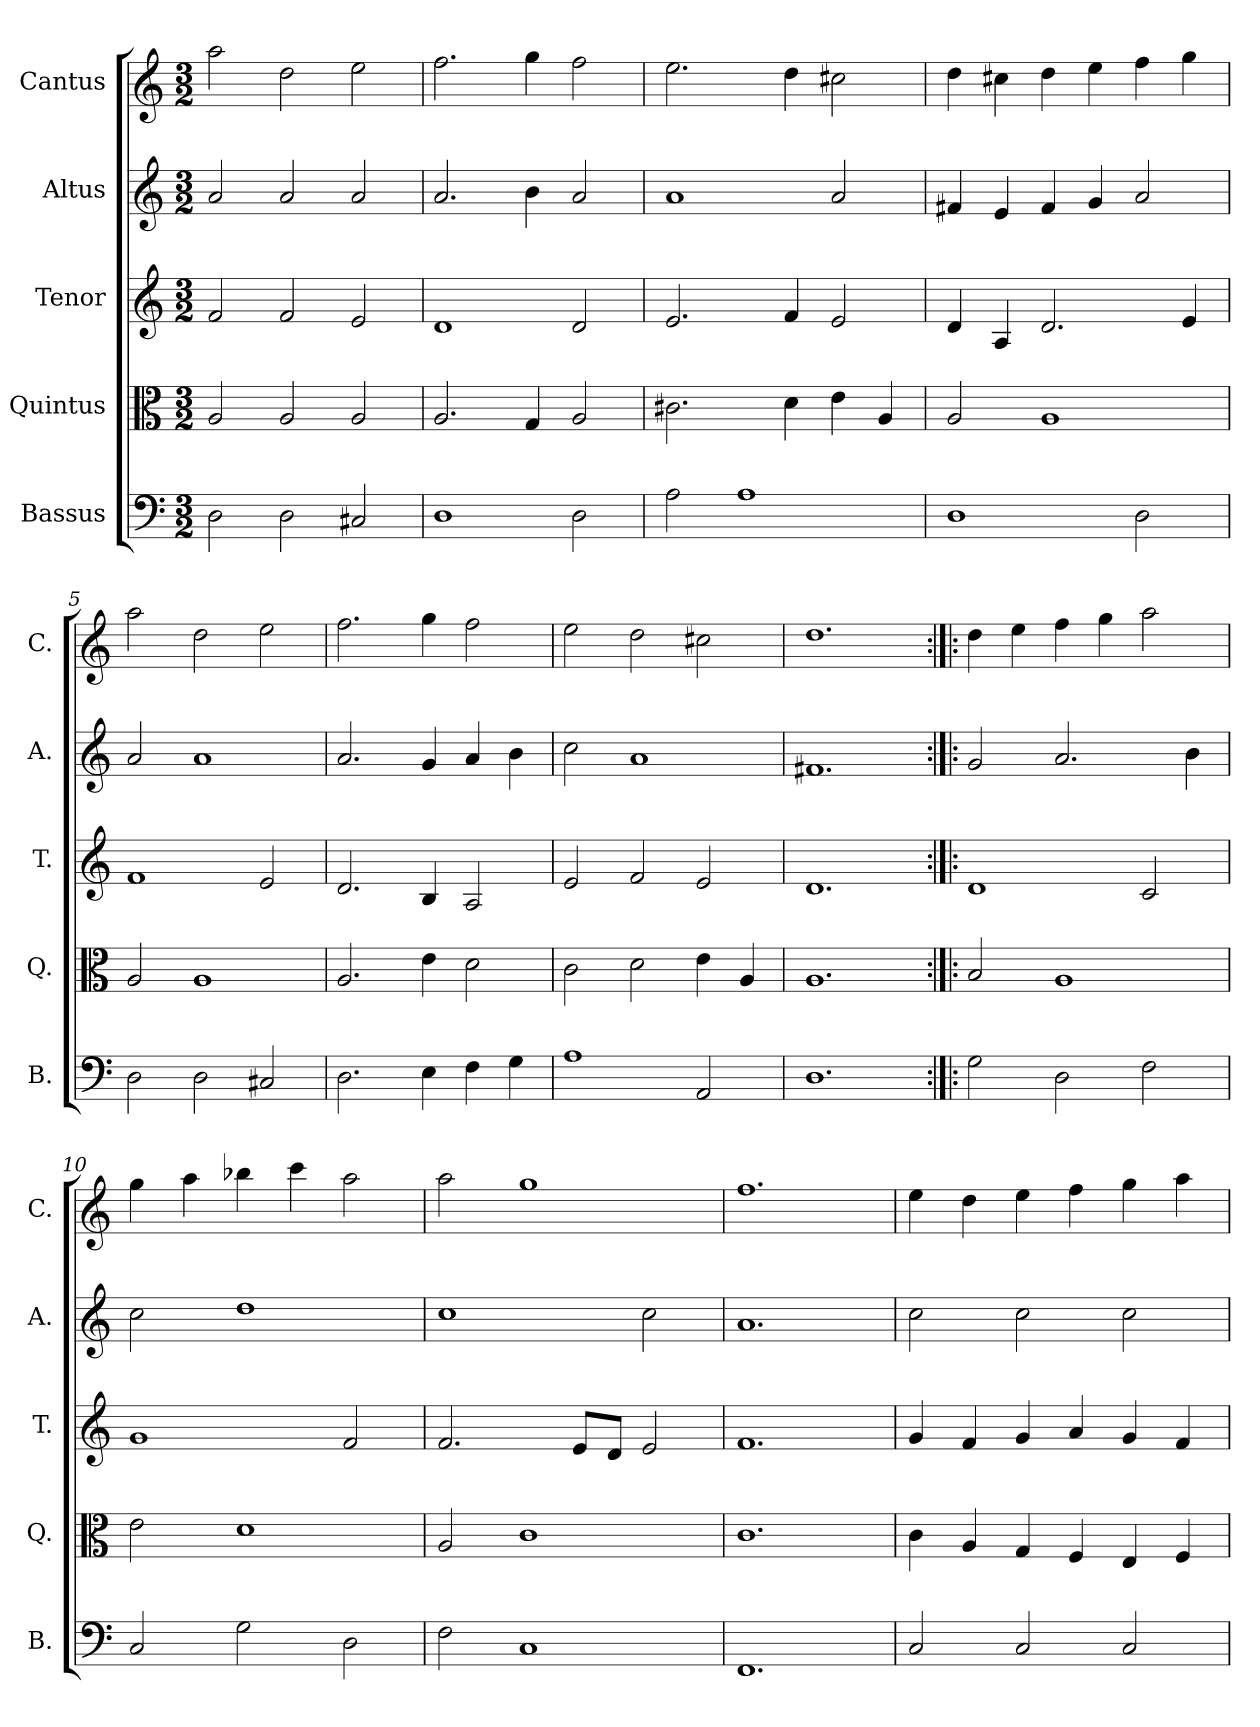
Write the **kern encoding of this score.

**kern	**kern	**kern	**kern	**kern
*part5	*part4	*part3	*part2	*part1
*staff5	*staff4	*staff3	*staff2	*staff1
*I"Bassus	*I"Quintus	*I"Tenor	*I"Altus	*I"Cantus
*I'B.	*I'Q.	*I'T.	*I'A.	*I'C.
*clefF4	*clefC3	*clefG2	*clefG2	*clefG2
*k[]	*k[]	*k[]	*k[]	*k[]
*M3/2	*M3/2	*M3/2	*M3/2	*M3/2
=1	=1	=1	=1	=1
2D\	2A/	2f/	2a/	2aa\
2D\	2A/	2f/	2a/	2dd\
2C#X/	2A/	2e/	2a/	2ee\
=2	=2	=2	=2	=2
1D	2.A/	1d	2.a/	2.ff\
.	4G/	.	4b\	4gg\
2D\	2A/	2d/	2a/	2ff\
=3	=3	=3	=3	=3
2A\	2.c#X\	2.e/	1a	2.ee\
1A	.	.	.	.
.	4d\	4f/	.	4dd\
.	4e\	2e/	2a/	2cc#X\
.	4A/	.	.	.
=4	=4	=4	=4	=4
1D	2A/	4d/	4f#X/	4dd\
.	.	4A/	4e/	4cc#X\
.	1A	2.d/	4f#/	4dd\
.	.	.	4g/	4ee\
2D\	.	.	2a/	4ff\
.	.	4e/	.	4gg\
=5	=5	=5	=5	=5
2D\	2A/	1f	2a/	2aa\
2D\	1A	.	1a	2dd\
2C#X/	.	2e/	.	2ee\
=6	=6	=6	=6	=6
2.D\	2.A/	2.d/	2.a/	2.ff\
4E\	4e\	4B/	4g/	4gg\
4F\	2d\	2A/	4a/	2ff\
4G\	.	.	4b\	.
=7	=7	=7	=7	=7
1A	2c\	2e/	2cc\	2ee\
.	2d\	2f/	1a	2dd\
2AA/	4e\	2e/	.	2cc#X\
.	4A/	.	.	.
=8	=8	=8	=8	=8
1.D	1.A	1.d	1.f#X	1.dd
=9:|!|:	=9:|!|:	=9:|!|:	=9:|!|:	=9:|!|:
2G\	2B/	1d	2g/	4dd\
.	.	.	.	4ee\
2D\	1A	.	2.a/	4ff\
.	.	.	.	4gg\
2F\	.	2c/	.	2aa\
.	.	.	4b\	.
=10	=10	=10	=10	=10
2C/	2e\	1g	2cc\	4gg\
.	.	.	.	4aa\
2G\	1d	.	1dd	4bb-X\
.	.	.	.	4ccc\
2D\	.	2f/	.	2aa\
=11	=11	=11	=11	=11
2F\	2A/	2.f/	1cc	2aa\
1C	1c	.	.	1gg
.	.	8e/L	.	.
.	.	8d/J	.	.
.	.	2e/	2cc\	.
=12	=12	=12	=12	=12
1.FF	1.c	1.f	1.a	1.ff
!!LO:LB:g=z
=13	=13	=13	=13	=13
2C/	4c\	4g/	2cc\	4ee\
.	4A/	4f/	.	4dd\
2C/	4G/	4g/	2cc\	4ee\
.	4F/	4a/	.	4ff\
2C/	4E/	4g/	2cc\	4gg\
.	4F/	4f/	.	4aa\
=	=	=	=	=
*-	*-	*-	*-	*-
